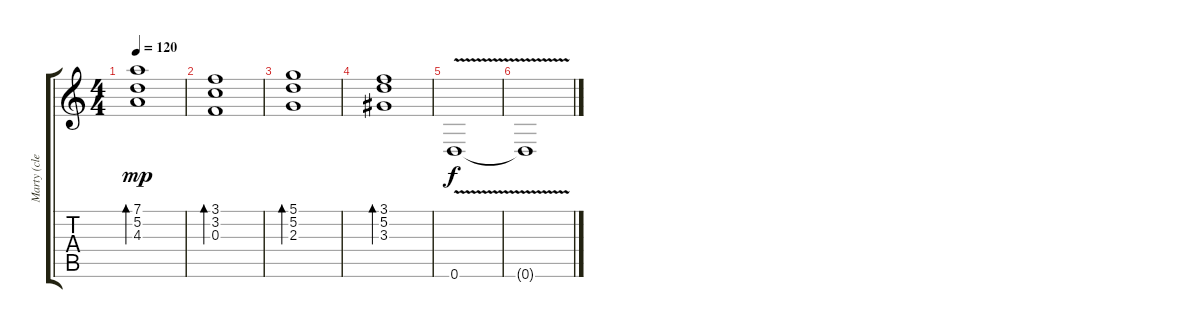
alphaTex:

\track ("Marty (clean)" "Marty (cle") {instrument electricguitarclean}
\staff {score tabs}
\tuning (D4 A3 F3 C3 G2 D2) {hide}
\ts (4 4)
\tempo 120
\clef g2
\ks c
(7.1 5.2 4.3).1{bd 480 dy mp} |
(3.1 3.2 0.3).1{bd 480} |
(5.1 5.2 2.3).1{bd 480} |
(3.1 5.2 3.3).1{bd 480} |
0.6{v}.1{dy f} |
0.6{t}.1
